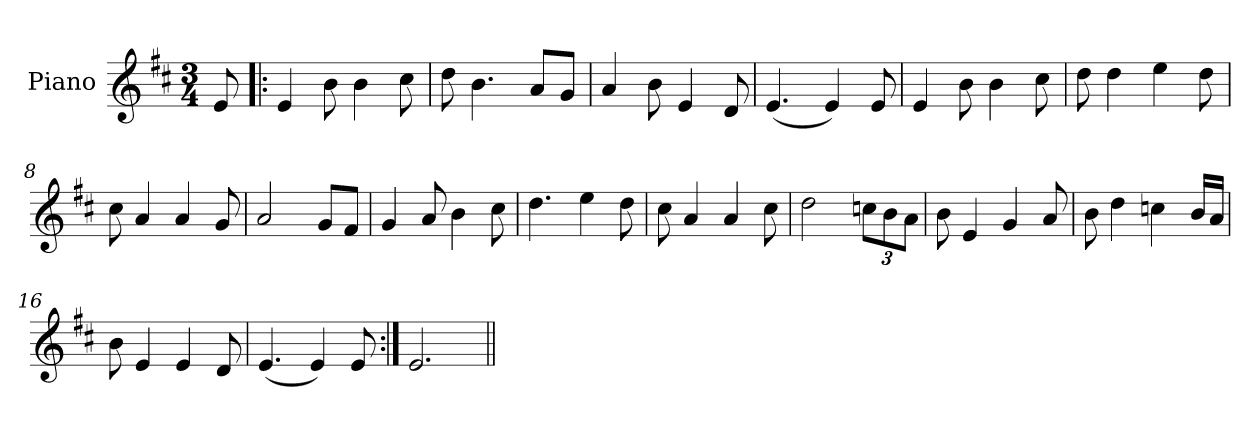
**kern
*part1
*staff1
*I"Piano
*I'Pno
*clefG2
*k[f#c#]
*E:dor
*M3/4
=1
8e/
=2!|:
4e/
8b\
4b\
8cc#\
=3
8dd\
4.b\
8a/L
8g/J
=4
4a/
8b\
4e/
8d/
=5
(<4.e/
4e/)
8e/
=6
4e/
8b\
4b\
8cc#\
=7
8dd\
4dd\
4ee\
8dd\
=8
8cc#\
4a/
4a/
8g/
=9
2a/
8g/L
8f#/J
=10
4g/
8a/
4b\
8cc#\
=11
4.dd\
4ee\
8dd\
=12
8cc#\
4a/
4a/
8cc#\
=13
2dd\
12ccn\L
12b\
12a\J
=14
8b\
4e/
4g/
8a/
=15
8b\
4dd\
4ccn\
16b/LL
16a/JJ
=16
8b\
4e/
4e/
8d/
=17
(<4.e/
4e/)
8e/
=18:|!
2.e/
=||
*-
